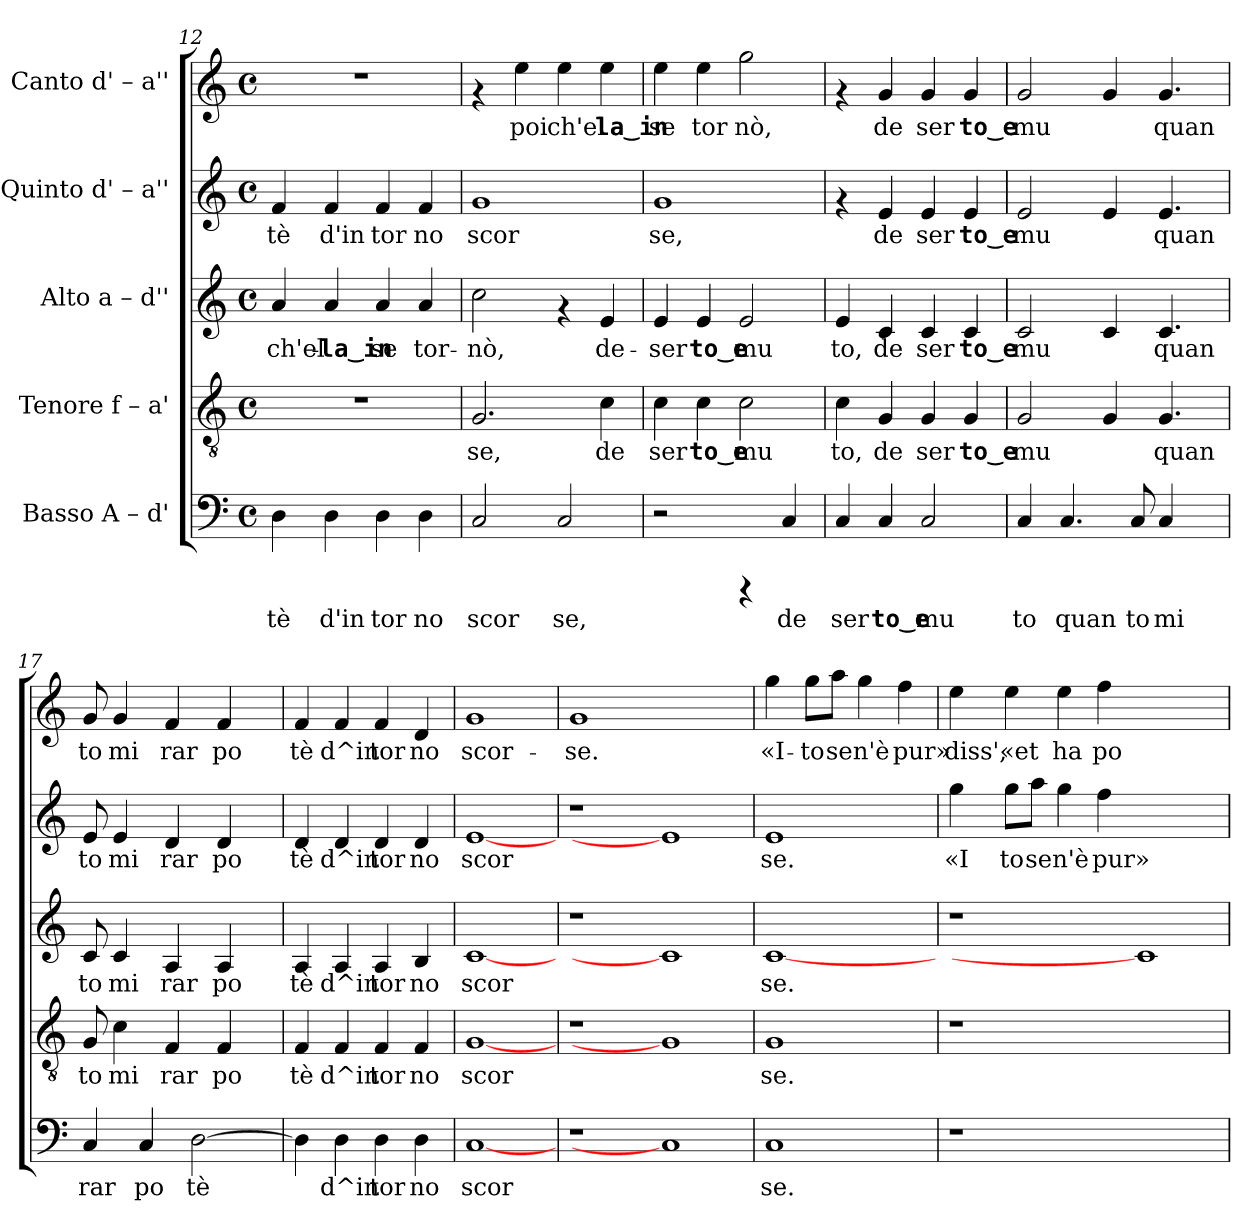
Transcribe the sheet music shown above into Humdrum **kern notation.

**kern	**text	**kern	**text	**kern	**text	**kern	**text	**kern	**text
*part5	*part5	*part4	*part4	*part3	*part3	*part2	*part2	*part1	*part1
*staff5	*staff5	*staff4	*staff4	*staff3	*staff3	*staff2	*staff2	*staff1	*staff1
*I"Basso  A – d'	*	*I"Tenore  f – a'	*	*I"Alto  a – d''	*	*I"Quinto  d' – a''	*	*I"Canto  d' – a''	*
*clefF4	*	*clefGv2	*	*clefG2	*	*clefG2	*	*clefG2	*
*k[]	*	*k[]	*	*k[]	*	*k[]	*	*k[]	*
*C:	*	*C:	*	*C:	*	*C:	*	*C:	*
*M4/4	*	*M4/4	*	*M4/4	*	*M4/4	*	*M4/4	*
*met(c)	*	*met(c)	*	*met(c)	*	*met(c)	*	*met(c)	*
=12	=12	=12	=12	=12	=12	=12	=12	=12	=12
!	!LO:LY:b:cj	!	!	!	!LO:LY:b:rj	!	!LO:LY:b:cj	!	!
4D\	tè	1r	.	4a/	ch'el-	4f/	tè	1r	.
!	!LO:LY:b:cj	!	!	!	!LO:LY:b:rj	!	!LO:LY:b:cj	!	!
4D\	d'in	.	.	4a/	-la‿in	4f/	d'in	.	.
!	!LO:LY:b:cj	!	!	!	!LO:LY:b:rj	!	!LO:LY:b:cj	!	!
4D\	tor	.	.	4a/	se	4f/	tor	.	.
!	!LO:LY:b:cj	!	!	!	!LO:LY:b:rj	!	!LO:LY:b:cj	!	!
4D\	no	.	.	4a/	tor-	4f/	no	.	.
=13	=13	=13	=13	=13	=13	=13	=13	=13	=13
!	!LO:LY:b:cj	!	!LO:LY:b:cj	!	!LO:LY:b:rj	!	!LO:LY:b:cj	!	!
2C/	scor	2.G/	se,	2cc\	-nò,	1g	scor	4rf	.
!	!	!	!	!	!	!	!	!	!LO:LY:b:rj
.	.	.	.	.	.	.	.	4ee\	poi
!	!LO:LY:b:cj	!	!	!	!	!	!	!	!LO:LY:b:rj
2C/	se,	.	.	4rf	.	.	.	4ee\	ch'el
!	!	!	!LO:LY:b:cj	!	!LO:LY:b:rj	!	!	!	!LO:LY:b:rj
.	.	4c\	de	4e/	de-	.	.	4ee\	la‿in
!!LO:PB:g=z
=14	=14	=14	=14	=14	=14	=14	=14	=14	=14
!	!	!	!LO:LY:b:cj	!	!LO:LY:b:rj	!	!LO:LY:b:cj	!	!LO:LY:b:rj
2r	.	4c\	ser	4e/	-ser	1g	se,	4ee\	se
!	!	!	!LO:LY:b:cj	!	!LO:LY:b:rj	!	!	!	!LO:LY:b:rj
.	.	4c\	to‿e	4e/	to‿e	.	.	4ee\	tor
!	!	!	!LO:LY:b:cj	!	!LO:LY:b:rj	!	!	!	!LO:LY:b:rj
4rCCC	.	2c\	mu	2e/	mu	.	.	2gg\	nò,
!	!LO:LY:b:cj	!	!	!	!	!	!	!	!
4C/	de	.	.	.	.	.	.	.	.
=15	=15	=15	=15	=15	=15	=15	=15	=15	=15
!	!LO:LY:b:cj	!	!LO:LY:b:cj	!	!LO:LY:b:rj	!	!	!	!
4C/	ser	4c\	to,	4e/	to,	4rf	.	4rf	.
!	!LO:LY:b:cj	!	!LO:LY:b:cj	!	!LO:LY:b:rj	!	!LO:LY:b:cj	!	!LO:LY:b:rj
4C/	to‿e	4G/	de	4c/	de	4e/	de	4g/	de
!	!LO:LY:b:cj	!	!LO:LY:b:cj	!	!LO:LY:b:rj	!	!LO:LY:b:cj	!	!LO:LY:b:rj
2C/	mu	4G/	ser	4c/	ser	4e/	ser	4g/	ser
!	!	!	!LO:LY:b:cj	!	!LO:LY:b:rj	!	!LO:LY:b:cj	!	!LO:LY:b:rj
.	.	4G/	to‿e	4c/	to‿e	4e/	to‿e	4g/	to‿e
=16	=16	=16	=16	=16	=16	=16	=16	=16	=16
!	!LO:LY:b:cj	!	!LO:LY:b:cj	!	!LO:LY:b:rj	!	!LO:LY:b:cj	!	!LO:LY:b:rj
4C/	to	2G/	mu	2c/	mu	2e/	mu	2g/	mu
!	!LO:LY:b:cj	!	!	!	!	!	!	!	!
4.C/	quan	.	.	.	.	.	.	.	.
.	.	4G/	.	4c/	.	4e/	.	4g/	.
!	!LO:LY:b:cj	!	!	!	!	!	!	!	!
8C/	to	.	.	.	.	.	.	.	.
!	!LO:LY:b:cj	!	!LO:LY:b:cj	!	!LO:LY:b:rj	!	!LO:LY:b:cj	!	!LO:LY:b:rj
4C/	mi	4.G/	quan	4.c/	quan	4.e/	quan	4.g/	quan
8ryy	.	.	.	.	.	.	.	.	.
=17	=17	=17	=17	=17	=17	=17	=17	=17	=17
!	!LO:LY:b:cj	!	!LO:LY:b:cj	!	!LO:LY:b:rj	!	!LO:LY:b:cj	!	!LO:LY:b:rj
4C/	rar	8G/	to	8c/	to	8e/	to	8g/	to
!	!	!	!LO:LY:b:cj	!	!LO:LY:b:rj	!	!LO:LY:b:cj	!	!LO:LY:b:rj
.	.	4c\	mi	4c/	mi	4e/	mi	4g/	mi
!	!LO:LY:b:cj	!	!	!	!	!	!	!	!
4C/	po	.	.	.	.	.	.	.	.
!	!	!	!LO:LY:b:cj	!	!LO:LY:b:rj	!	!LO:LY:b:cj	!	!LO:LY:b:rj
.	.	4F/	rar	4A/	rar	4d/	rar	4f/	rar
!	!LO:LY:b:cj	!	!	!	!	!	!	!	!
[2D\	tè	.	.	.	.	.	.	.	.
!	!	!	!LO:LY:b:cj	!	!LO:LY:b:rj	!	!LO:LY:b:cj	!	!LO:LY:b:rj
.	.	4F/	po	4A/	po	4d/	po	4f/	po
.	.	8ryy	.	8ryy	.	8ryy	.	8ryy	.
=18	=18	=18	=18	=18	=18	=18	=18	=18	=18
!	!	!	!LO:LY:b:cj	!	!LO:LY:b:rj	!	!LO:LY:b:cj	!	!LO:LY:b:rj
4D\]	.	4F/	tè	4A/	tè	4d/	tè	4f/	tè
!	!LO:LY:b:cj	!	!LO:LY:b:cj	!	!LO:LY:b:rj	!	!LO:LY:b:cj	!	!LO:LY:b:rj
4D\	d^in	4F/	d^in	4A/	d^in	4d/	d^in	4f/	d^in
!	!LO:LY:b:cj	!	!LO:LY:b:cj	!	!LO:LY:b:rj	!	!LO:LY:b:cj	!	!LO:LY:b:rj
4D\	tor	4F/	tor	4A/	tor	4d/	tor	4f/	tor
!	!LO:LY:b:cj	!	!LO:LY:b:cj	!	!LO:LY:b:rj	!	!LO:LY:b:cj	!	!LO:LY:b:rj
4D\	no	4F/	no	4B/	no	4d/	no	4d/	no
!!LO:LB:g=z
=19	=19	=19	=19	=19	=19	=19	=19	=19	=19
!	!LO:LY:b:cj	!	!LO:LY:b:cj	!	!LO:LY:b:rj	!	!LO:LY:b:cj	!	!LO:LY:b:rj
[1C	scor	[1G	scor	[1c	scor	[1e	scor	1g	scor-
=20	=20	=20	=20	=20	=20	=20	=20	=20	=20
!	!	!	!	!	!	!	!	!	!LO:LY:b:rj
1r	.	1r	.	1r	.	1r	.	1g	-se.
1C]	.	1G]	.	1c]	.	1e]	.	1ryy	.
=21	=21	=21	=21	=21	=21	=21	=21	=21	=21
!	!LO:LY:b:cj	!	!LO:LY:b:cj	!	!LO:LY:b:rj	!	!LO:LY:b:cj	!	!LO:LY:b:rj
1C	se.	1G	se.	[1c	se.	1e	se.	4gg\	«I-
!	!	!	!	!	!	!	!	!	!LO:LY:b:rj
.	.	.	.	.	.	.	.	8gg\L	-to
!	!	!	!	!	!	!	!	!	!LO:LY:b:rj
.	.	.	.	.	.	.	.	8aa\J	se
!	!	!	!	!	!	!	!	!	!LO:LY:b:rj
.	.	.	.	.	.	.	.	4gg\	n'è
!	!	!	!	!	!	!	!	!	!LO:LY:b:rj
.	.	.	.	.	.	.	.	4ff\	pur»
=22	=22	=22	=22	=22	=22	=22	=22	=22	=22
!	!	!	!	!	!	!	!LO:LY:b:cj	!	!LO:LY:b:rj
1r	.	1r	.	1r	.	4gg\	«I	4ee\	diss',
!	!	!	!	!	!	!	!LO:LY:b:cj	!	!LO:LY:b:rj
.	.	.	.	.	.	8gg\L	to	4ee\	«et
!	!	!	!	!	!	!	!LO:LY:b:cj	!	!
.	.	.	.	.	.	8aa\J	se	.	.
!	!	!	!	!	!	!	!LO:LY:b:cj	!	!LO:LY:b:rj
.	.	.	.	.	.	4gg\	n'è	4ee\	ha
!	!	!	!	!	!	!	!LO:LY:b:cj	!	!LO:LY:b:rj
.	.	.	.	.	.	4ff\	pur»	4ff\	po-
1ryy	.	1ryy	.	1c]	.	1ryy	.	1ryy	.
=	=	=	=	=	=	=	=	=	=
*-	*-	*-	*-	*-	*-	*-	*-	*-	*-
